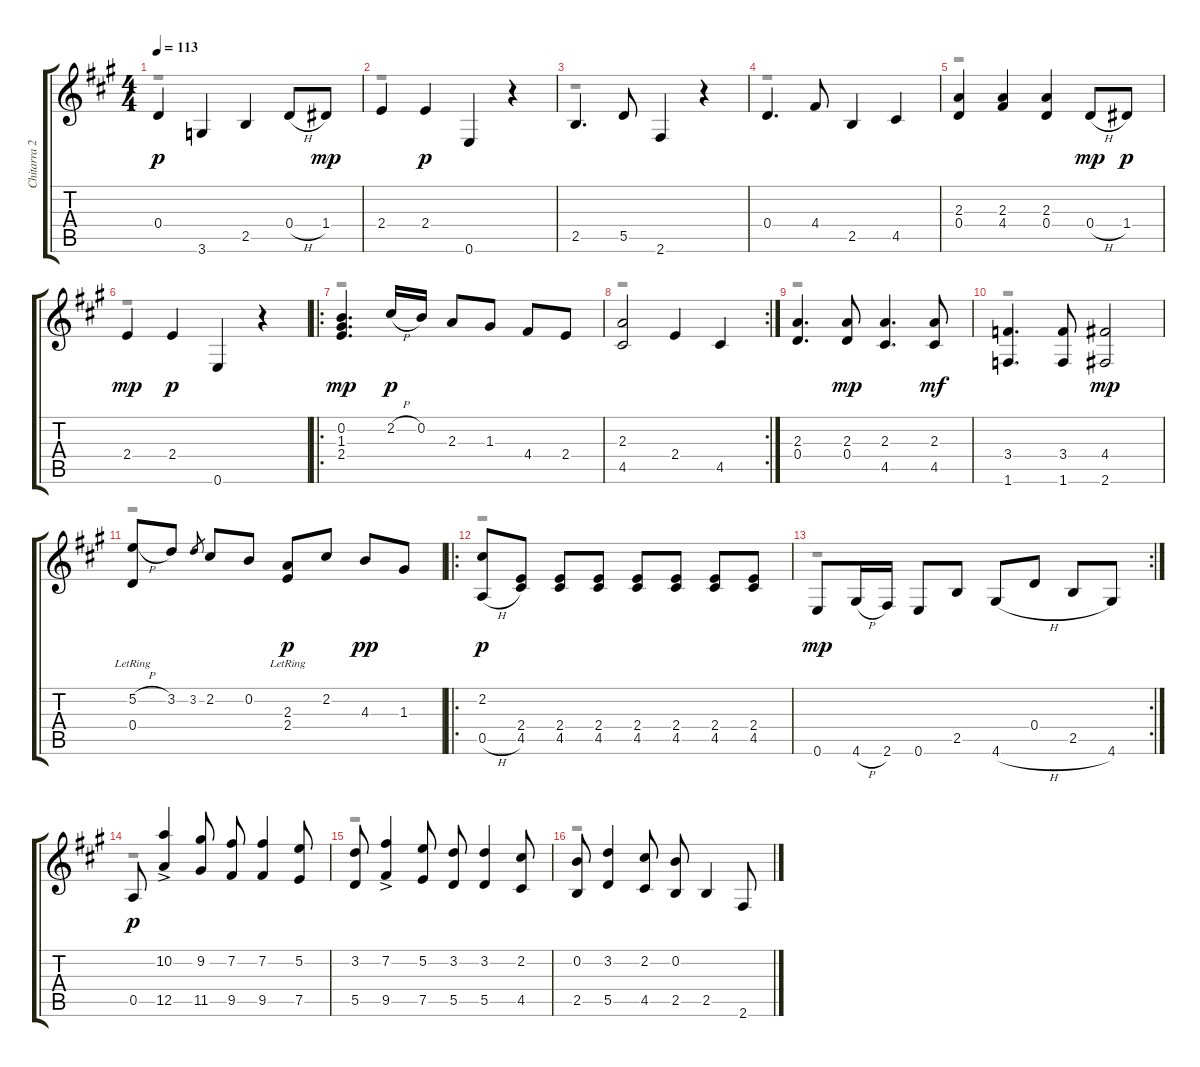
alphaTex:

\track ("Chitarra 2" "Chitarra 2") {instrument acousticguitarnylon}
\staff {score tabs}
\tuning (E4 B3 G3 D3 A2 E2) {hide}
\voice
\ts (4 4)
\tempo 113
\clef g2
\ks a
0.4.4{dy p} 3.6.4 2.5.4 0.4{h}.8 1.4.8{dy mp} |
2.4.4 2.4.4{dy p} 0.6.4 r.4 |
2.5.4{d} 5.5.8 2.6.4 r.4 |
0.4.4{d} 4.4.8 2.5.4 4.5.4 |
(2.3 0.4).4 (2.3 4.4).4 (2.3 0.4).4 0.4{h}.8{dy mp} 1.4.8{dy p} |
2.4.4{dy mp} 2.4.4{dy p} 0.6.4 r.4 |
\ro
(0.2 1.3 2.4).4{d dy mp} 2.2{h}.16{dy p} 0.2.16 2.3.8 1.3.8 4.4.8 2.4.8 |
\rc 2
(2.3 4.5).2 2.4.4 4.5.4 |
(2.3 0.4).4{d} (2.3 0.4).8{dy mp} (2.3 4.5).4{d} (2.3 4.5).8{dy mf} |
(3.4 1.6).4{d} (3.4 1.6).8 (4.4 2.6).2{dy mp} |
(5.2{h} 0.4{lr}).8 3.2.8 3.2.8{gr} 2.2.8 0.2.8 (2.3 2.4{lr}).8{dy p} 2.2.8 4.3.8{dy pp} 1.3.8 |
\ro
(2.2 0.5{h}).8{dy p} (2.4 4.5).8 (2.4 4.5).8 (2.4 4.5).8 (2.4 4.5).8 (2.4 4.5).8 (2.4 4.5).8 (2.4 4.5).8 |
\rc 2
0.6.8{dy mp} 4.6{h}.16 2.6.16 0.6.8 2.5.8 4.6{h}.8 0.4.8 2.5.8 4.6.8 |
0.5.8{dy p} (10.2{ac} 12.5{ac}).4 (9.2 11.5).8 (7.2 9.5).8 (7.2 9.5).4 (5.2 7.5).8 |
(3.2 5.5).8 (7.2{ac} 9.5{ac}).4 (5.2 7.5).8 (3.2 5.5).8 (3.2 5.5).4 (2.2 4.5).8 |
(0.2 2.5).8 (3.2 5.5).4 (2.2 4.5).8 (0.2 2.5).8 2.5.4 2.6.8
\voice
\clef g2
\ottava regular
\simile none
\ks a
r.1{dy ff} |
r.1 |
r.1 |
r.1 |
r.1 |
r.1 |
r.1 |
r.1 |
r.1 |
r.1 |
r.1 |
r.1 |
r.1 |
r.1 |
r.1 |
r.1
